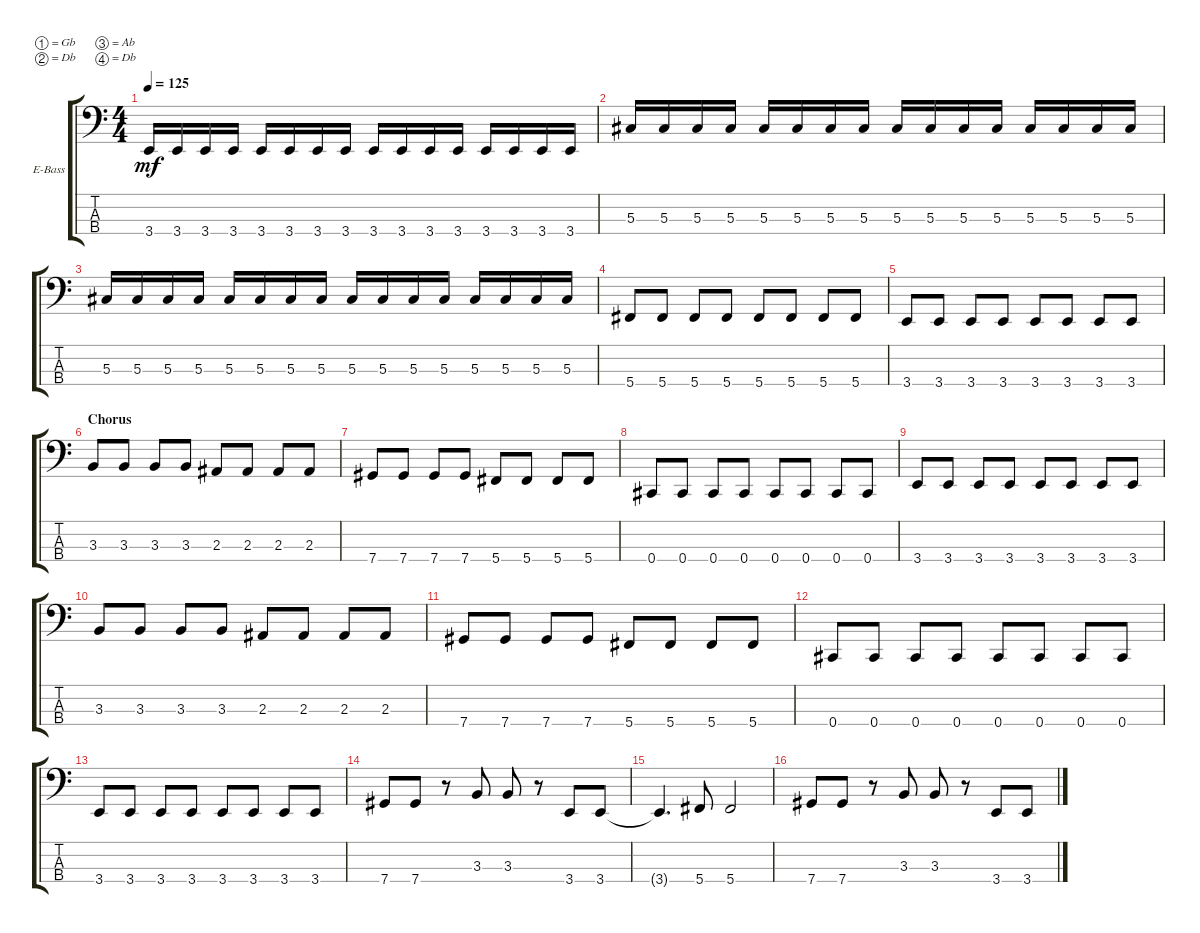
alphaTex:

\defaultSystemsLayout 4
\bracketExtendMode groupsimilarinstruments
\firstSystemTrackNameOrientation horizontal
\otherSystemsTrackNameOrientation horizontal
\track ("Electric Bass" "E-Bass") {instrument electricbassfinger}
\staff {score tabs}
\tuning (Gb2 Db2 Ab1 Db1)
\ts (4 4)
\tempo 125
\clef f4
\ks c
3.4.16{dy mf} 3.4.16 3.4.16 3.4.16 3.4.16 3.4.16 3.4.16 3.4.16 3.4.16 3.4.16 3.4.16 3.4.16 3.4.16 3.4.16 3.4.16 3.4.16 |
5.3.16 5.3.16 5.3.16 5.3.16 5.3.16 5.3.16 5.3.16 5.3.16 5.3.16 5.3.16 5.3.16 5.3.16 5.3.16 5.3.16 5.3.16 5.3.16 |
5.3.16 5.3.16 5.3.16 5.3.16 5.3.16 5.3.16 5.3.16 5.3.16 5.3.16 5.3.16 5.3.16 5.3.16 5.3.16 5.3.16 5.3.16 5.3.16 |
5.4.8 5.4.8 5.4.8 5.4.8 5.4.8 5.4.8 5.4.8 5.4.8 |
3.4.8 3.4.8 3.4.8 3.4.8 3.4.8 3.4.8 3.4.8 3.4.8 |
\section ("" "Chorus")
3.3.8 3.3.8 3.3.8 3.3.8 2.3.8 2.3.8 2.3.8 2.3.8 |
7.4.8 7.4.8 7.4.8 7.4.8 5.4.8 5.4.8 5.4.8 5.4.8 |
0.4.8 0.4.8 0.4.8 0.4.8 0.4.8 0.4.8 0.4.8 0.4.8 |
3.4.8 3.4.8 3.4.8 3.4.8 3.4.8 3.4.8 3.4.8 3.4.8 |
3.3.8 3.3.8 3.3.8 3.3.8 2.3.8 2.3.8 2.3.8 2.3.8 |
7.4.8 7.4.8 7.4.8 7.4.8 5.4.8 5.4.8 5.4.8 5.4.8 |
0.4.8 0.4.8 0.4.8 0.4.8 0.4.8 0.4.8 0.4.8 0.4.8 |
3.4.8 3.4.8 3.4.8 3.4.8 3.4.8 3.4.8 3.4.8 3.4.8 |
7.4.8 7.4.8 r.8 3.3.8 3.3.8 r.8 3.4.8 3.4.8 |
3.4{t}.4{d} 5.4.8 5.4.2 |
7.4.8 7.4.8 r.8 3.3.8 3.3.8 r.8 3.4.8 3.4.8
